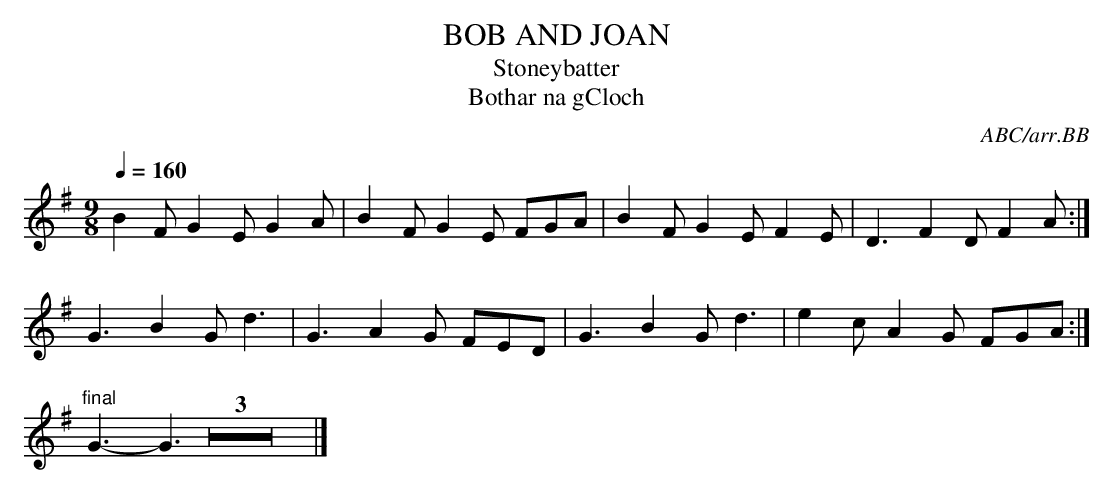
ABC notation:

X:1
T:BOB AND JOAN
T:Stoneybatter
T:Bothar na gCloch
but in any event "Bob and Joan" works better because there's
another unrelated "Stoney Batter" in CRE4 (tunefolder 184).
C:ABC/arr.BB
Q:1/4=160
L:1/8
M:9/8
K:G
B2F G2E G2A|B2F G2E FGA|B2F G2E F2E|D3 F2D F2A:|
G3 B2G d3|G3 A2G FED|G3 B2G d3|e2c A2G FGA:|
"final"G3-G3Z3|]
